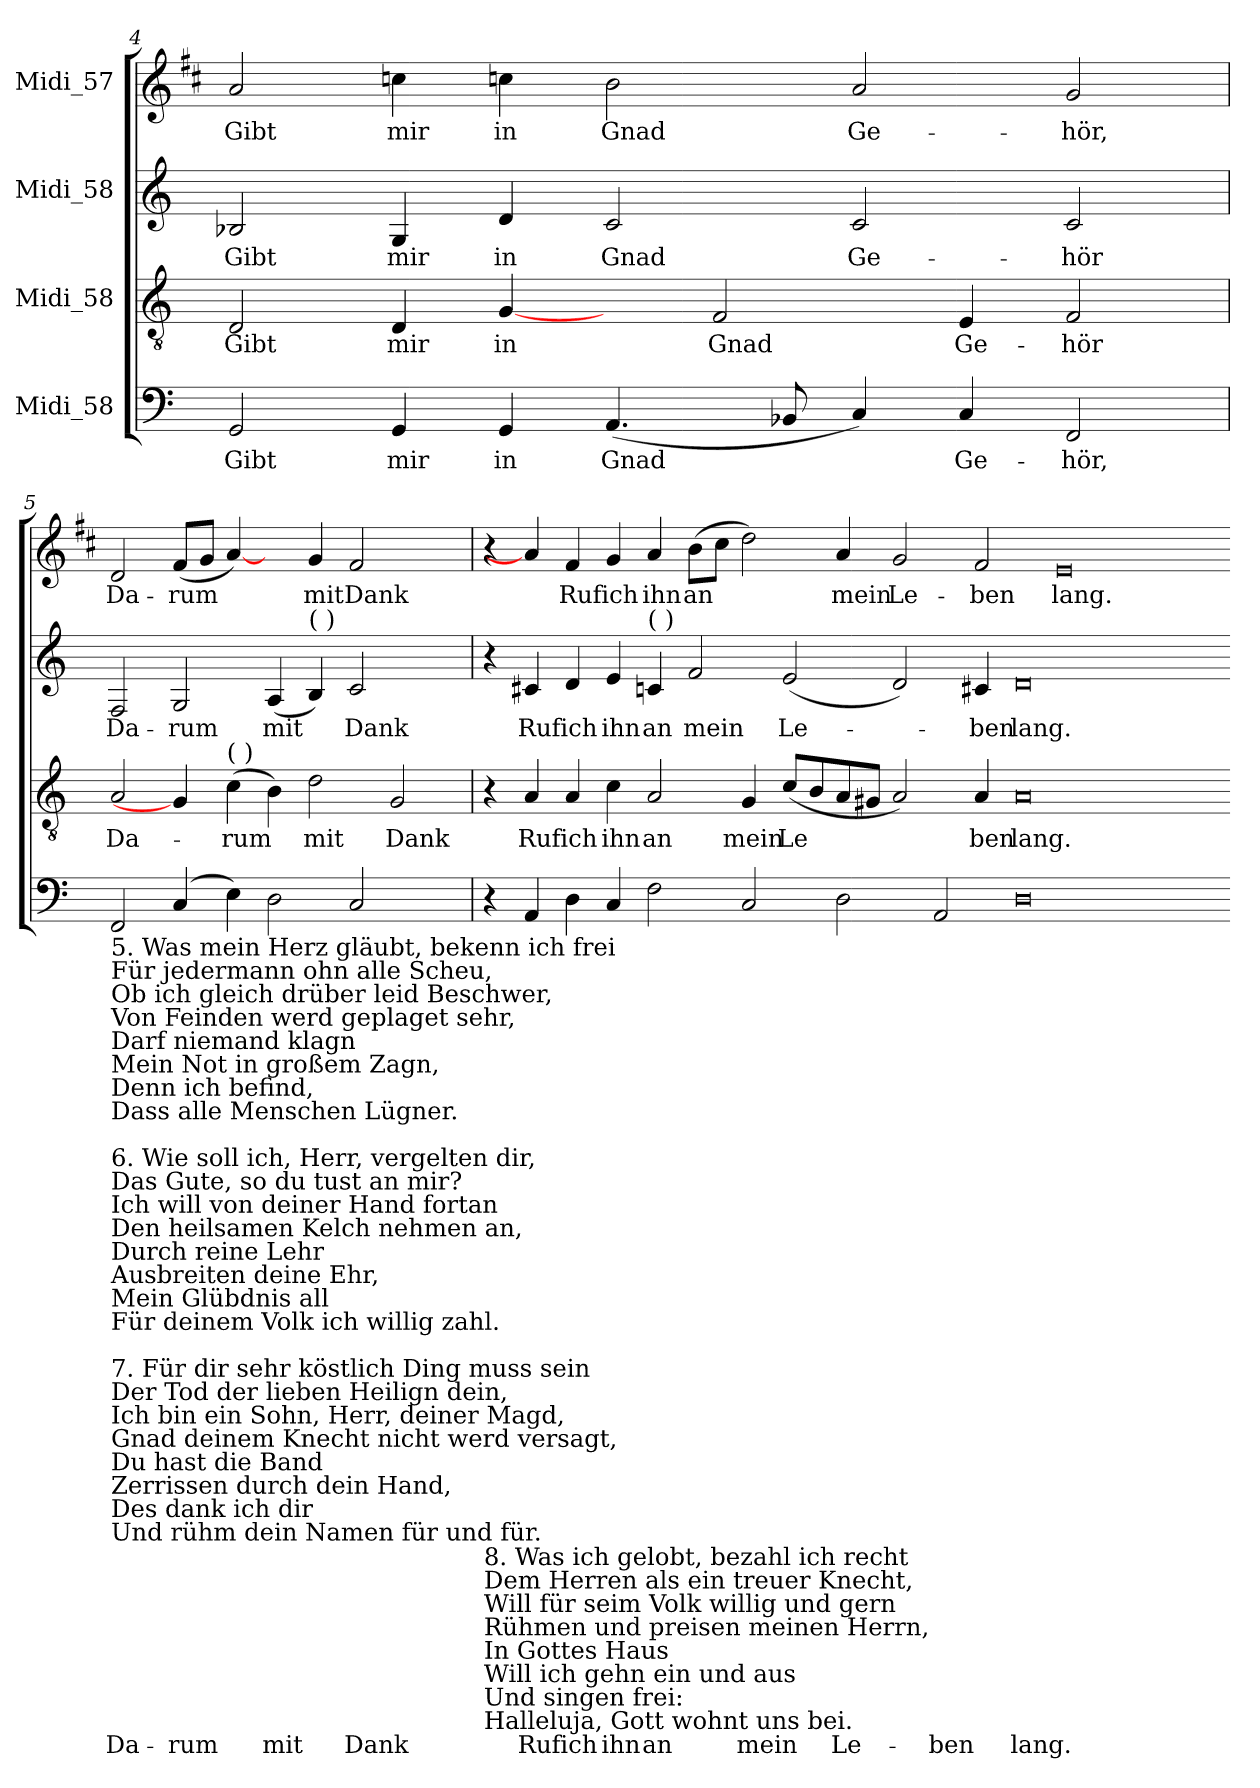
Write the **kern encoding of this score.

**kern	**text	**kern	**text	**kern	**text	**kern	**text
*part4	*part4	*part3	*part3	*part2	*part2	*part1	*part1
*staff4	*staff4	*staff3	*staff3	*staff2	*staff2	*staff1	*staff1
*I"Midi_58	*	*I"Midi_58	*	*I"Midi_58	*	*I"Midi_57	*
*clefF4	*	*clefGv2	*	*clefG2	*	*clefG2	*
*	*	*	*	*	*	*ITrd1c2	*
*k[]	*	*k[]	*	*k[]	*	*k[]	*
*C:	*	*C:	*	*C:	*	*C:	*
=4	=4	=4	=4	=4	=4	=4	=4
!	!LO:LY:b	!	!LO:LY:b	!	!LO:LY:b	!	!LO:LY:b
2GG	Gibt	2D	Gibt	2B-X	Gibt	2g	Gibt
!	!LO:LY:b	!	!LO:LY:b	!	!LO:LY:b	!	!LO:LY:b
4GG	mir	4D	mir	4G	mir	4b-X	mir
!	!LO:LY:b	!	!LO:LY:b	!	!LO:LY:b	!	!LO:LY:b
4GG	in	[4G	in	4d	in	4b-X	in
!	!LO:LY:b	!	!	!	!LO:LY:b	!	!LO:LY:b
(<4.AA	Gnad	4ryy	.	2c	Gnad	2a	Gnad
!	!	!	!LO:LY:b	!	!	!	!
.	.	2F	Gnad	.	.	.	.
8BB-X	.	.	.	.	.	.	.
!	!	!	!	!	!LO:LY:b	!	!LO:LY:b
4C)	.	.	.	2c	Ge-	2g	Ge-
!	!LO:LY:b	!	!LO:LY:b	!	!	!	!
4C	Ge-	4E	Ge-	.	.	.	.
!	!LO:LY:b	!	!LO:LY:b	!	!LO:LY:b	!	!LO:LY:b
2FF	-hör,	2F	-hör	2c	-hör	2f	-hör,
=5	=5	=5	=5	=5	=5	=5	=5
!LO:TX:b:t=5. Was mein Herz gläubt, bekenn ich frei\nFür jedermann ohn alle Scheu,\nOb ich gleich drüber leid Beschwer,\nVon Feinden werd geplaget sehr,\nDarf niemand klagn\nMein Not in großem Zagn,\nDenn ich befind,\nDass alle Menschen Lügner.\n\n6. Wie soll ich, Herr, vergelten dir,\nDas Gute, so du tust an mir?\nIch will von deiner Hand fortan\nDen heilsamen Kelch nehmen an,\nDurch reine Lehr\nAusbreiten deine Ehr,\nMein Glübdnis all\nFür deinem Volk ich willig zahl.\n\n7. Für dir sehr köstlich Ding muss sein\nDer Tod der lieben Heilign dein,\nIch bin ein Sohn, Herr, deiner Magd,\nGnad deinem Knecht nicht werd versagt,\nDu hast die Band\nZerrissen durch dein Hand,\nDes dank ich dir\nUnd rühm dein Namen für und für.	!	!	!	!	!	!	!
!	!LO:LY:b	!	!LO:LY:b	!	!LO:LY:b	!	!LO:LY:b
2FF	Da-	2A	Da-	2F	Da-	2c	Da-
!	!LO:LY:b	!	!	!	!LO:LY:b	!	!LO:LY:b
(>4C	-rum	4G]	.	2G	-rum	(<8eL	-rum
.	.	.	.	.	.	8fJ	.
!	!	!LO:TX:a:t=(  )	!	!	!	!	!
!	!	!	!LO:LY:b	!	!	!	!
4E)	.	(>4c	-rum	.	.	[4g)	.
!	!LO:LY:b	!	!	!	!LO:LY:b	!	!
2D	mit	4B)	.	(<4A	mit	4ryy	.
!	!	!	!	!LO:TX:a:t=(  )	!	!	!
!	!	!	!LO:LY:b	!	!	!	!LO:LY:b
.	.	2d	mit	4B)	.	4f	mit
!	!LO:LY:b	!	!	!	!LO:LY:b	!	!LO:LY:b
2C	Dank	.	.	2c	Dank	2e	Dank
!	!	!	!LO:LY:b	!	!	!	!
.	.	2G	Dank	.	.	.	.
4ryy	.	.	.	4ryy	.	4ryy	.
=6	=6	=6	=6	=6	=6	=6	=6
!LO:TX:b:t=8. Was ich gelobt, bezahl ich recht\nDem Herren als ein treuer Knecht,\nWill für seim Volk willig und gern\nRühmen und preisen meinen Herrn,\nIn Gottes Haus\nWill ich gehn ein und aus\nUnd singen frei&colon;\nHalleluja, Gott wohnt uns bei.	!	!	!	!	!	!	!
4r	.	4r	.	4r	.	4r	.
!	!LO:LY:b	!	!LO:LY:b	!	!LO:LY:b	!	!
4AA	Ruf	4A	Ruf	4c#X	Ruf	4g]	.
!	!LO:LY:b	!	!LO:LY:b	!	!LO:LY:b	!	!LO:LY:b
4D	ich	4A	ich	4d	ich	4e	Ruf
!	!LO:LY:b	!	!LO:LY:b	!	!LO:LY:b	!	!LO:LY:b
4C	ihn	4c	ihn	4e	ihn	4f	ich
!	!	!	!	!LO:TX:a:t=(  )	!	!	!
!	!LO:LY:b	!	!LO:LY:b	!	!LO:LY:b	!	!LO:LY:b
2F	an	2A	an	4c	an	4g	ihn
!	!	!	!	!	!LO:LY:b	!	!LO:LY:b
.	.	.	.	2f	mein	(<8aL	an
.	.	.	.	.	.	8bJ	.
!	!LO:LY:b	!	!LO:LY:b	!	!	!	!
2C	mein	4G	mein	.	.	2cc)	.
!	!	!	!LO:LY:b	!	!LO:LY:b	!	!
.	.	(<8cL	Le	(<2e	Le-	.	.
.	.	8B	.	.	.	.	.
!	!LO:LY:b	!	!	!	!	!	!LO:LY:b
2D	Le-	8A	.	.	.	4g	mein
.	.	8G#XJ	.	.	.	.	.
!	!	!	!	!	!	!	!LO:LY:b
.	.	2A)	.	2d)	.	2f	Le-
!	!LO:LY:b	!	!	!	!	!	!
2AA	-ben	.	.	.	.	.	.
!	!	!	!LO:LY:b	!	!LO:LY:b	!	!LO:LY:b
.	.	4A	ben	4c#X	-ben	2e	-ben
!	!LO:LY:b	!	!LO:LY:b	!	!LO:LY:b	!	!
0D	lang.	0A	lang.	0d	lang.	.	.
!	!	!	!	!	!	!	!LO:LY:b
.	.	.	.	.	.	0d	lang.
4ryy	.	4ryy	.	4ryy	.	.	.
=-	=-	=-	=-	=-	=-	=-	=-
*-	*-	*-	*-	*-	*-	*-	*-
